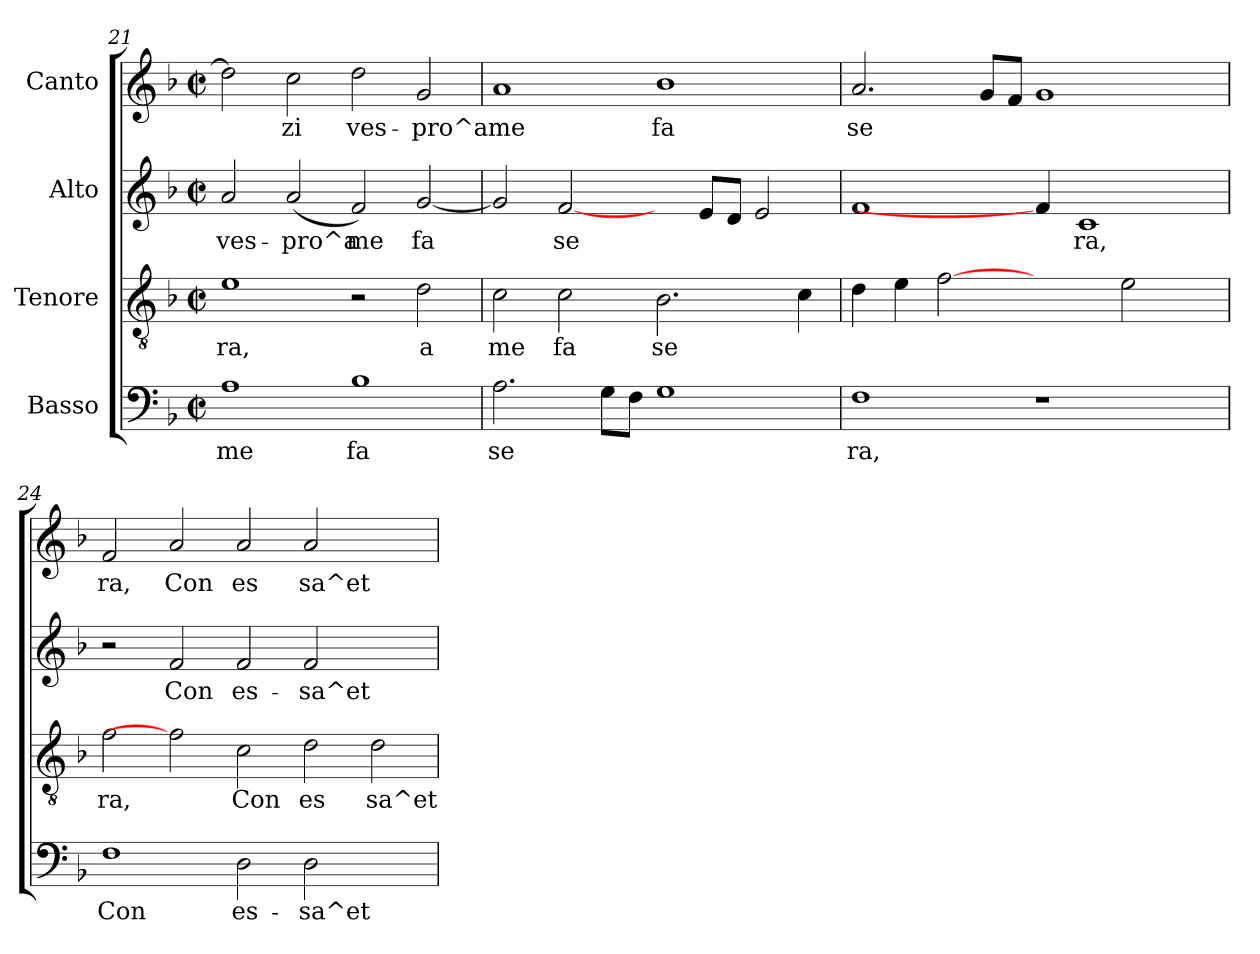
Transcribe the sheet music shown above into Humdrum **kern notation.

**kern	**text	**kern	**text	**kern	**text	**kern	**text
*part4	*part4	*part3	*part3	*part2	*part2	*part1	*part1
*staff4	*staff4	*staff3	*staff3	*staff2	*staff2	*staff1	*staff1
*I"Basso	*	*I"Tenore	*	*I"Alto	*	*I"Canto	*
*clefF4	*	*clefGv2	*	*clefG2	*	*clefG2	*
*k[b-]	*	*k[b-]	*	*k[b-]	*	*k[b-]	*
*F:	*	*F:	*	*F:	*	*F:	*
*M2/2	*	*M2/2	*	*M2/2	*	*M2/2	*
*met(c|)	*	*met(c|)	*	*met(c|)	*	*met(c|)	*
=21	=21	=21	=21	=21	=21	=21	=21
!	!LO:LY:b	!	!LO:LY:b:cj	!	!LO:LY:b:cj	!	!LO:LY:a:cj
1A	me	1e	-ra,	2a/	ves-	2dd\]	--
!	!	!	!	!	!LO:LY:b:cj	!	!LO:LY:a:cj
.	.	.	.	(<2a/	-pro^a	2cc\	-zi
!	!LO:LY:b	!	!	!	!LO:LY:b:cj	!	!LO:LY:a:cj
1B-	fa	2r	.	2f/)	me	2dd\	ves-
!	!	!	!LO:LY:b:cj	!	!LO:LY:b:cj	!	!LO:LY:a:cj
.	.	2d\	a	[<2g/	fa	2g/	-pro^a
=22	=22	=22	=22	=22	=22	=22	=22
!	!LO:LY:b	!	!LO:LY:b:cj	!	!LO:LY:b:cj	!	!LO:LY:a:cj
2.A\	se-	2c\	me	2g/]	.	1a	me
!	!	!	!LO:LY:b:cj	!	!LO:LY:b:cj	!	!
.	.	2c\	fa	[2f/	se-	.	.
!	!LO:LY:b	!	!	!	!	!	!
8G\L	--	.	.	.	.	.	.
!	!LO:LY:b	!	!	!	!	!	!
8F\J	--	.	.	.	.	.	.
!	!LO:LY:b	!	!LO:LY:b:cj	!	!	!	!LO:LY:a:cj
1G	--	2.B-\	se-	4ryy	.	1b-	fa
!	!	!	!	!	!LO:LY:b:cj	!	!
.	.	.	.	8e/L	--	.	.
!	!	!	!	!	!LO:LY:b:cj	!	!
.	.	.	.	8d/J	--	.	.
!	!	!	!	!	!LO:LY:b:cj	!	!
.	.	.	.	2e/	--	.	.
!	!	!	!LO:LY:b:cj	!	!	!	!
.	.	4c\	--	.	.	.	.
=23	=23	=23	=23	=23	=23	=23	=23
!	!LO:LY:b	!	!LO:LY:b:cj	!	!LO:LY:b:cj	!	!LO:LY:a:cj
1F	-ra,	4d\	--	1f	--	2.a/	se-
!	!	!	!LO:LY:b:cj	!	!	!	!
.	.	4e\	--	.	.	.	.
!	!	!	!LO:LY:b:cj	!	!	!	!
.	.	[2f	--	.	.	.	.
!	!	!	!	!	!	!	!LO:LY:a:cj
.	.	.	.	.	.	8g/L	--
!	!	!	!	!	!	!	!LO:LY:a:cj
.	.	.	.	.	.	8f/J	--
!	!	!	!	!	!	!	!LO:LY:a:cj
1r	.	2ryy	.	4f/]	.	1g	--
!	!	!	!	!	!LO:LY:b:cj	!	!
.	.	.	.	1c	-ra,	.	.
!	!	!	!LO:LY:b:cj	!	!	!	!
.	.	2e\	--	.	.	.	.
4ryy	.	4ryy	.	.	.	4ryy	.
!!LO:LB:g=z
=24	=24	=24	=24	=24	=24	=24	=24
!	!LO:LY:b	!	!LO:LY:b:cj	!	!	!	!LO:LY:b:cj
1F	Con	2f\	-ra,	2r	.	2f/	-ra,
!	!	!	!	!	!LO:LY:b:cj	!	!LO:LY:b:cj
.	.	2f]	.	2f/	Con	2a/	Con
!	!LO:LY:b	!	!LO:LY:b:cj	!	!LO:LY:b:cj	!	!LO:LY:b:cj
2D\	es-	2c\	Con	2f/	es-	2a/	es
!	!LO:LY:b	!	!LO:LY:b:cj	!	!LO:LY:b:cj	!	!LO:LY:b:cj
2D\	-sa^et	2d\	es	2f/	-sa^et	2a/	sa^et
!	!	!	!LO:LY:b:cj	!	!	!	!
2ryy	.	2d\	sa^et	2ryy	.	2ryy	.
=	=	=	=	=	=	=	=
*-	*-	*-	*-	*-	*-	*-	*-
